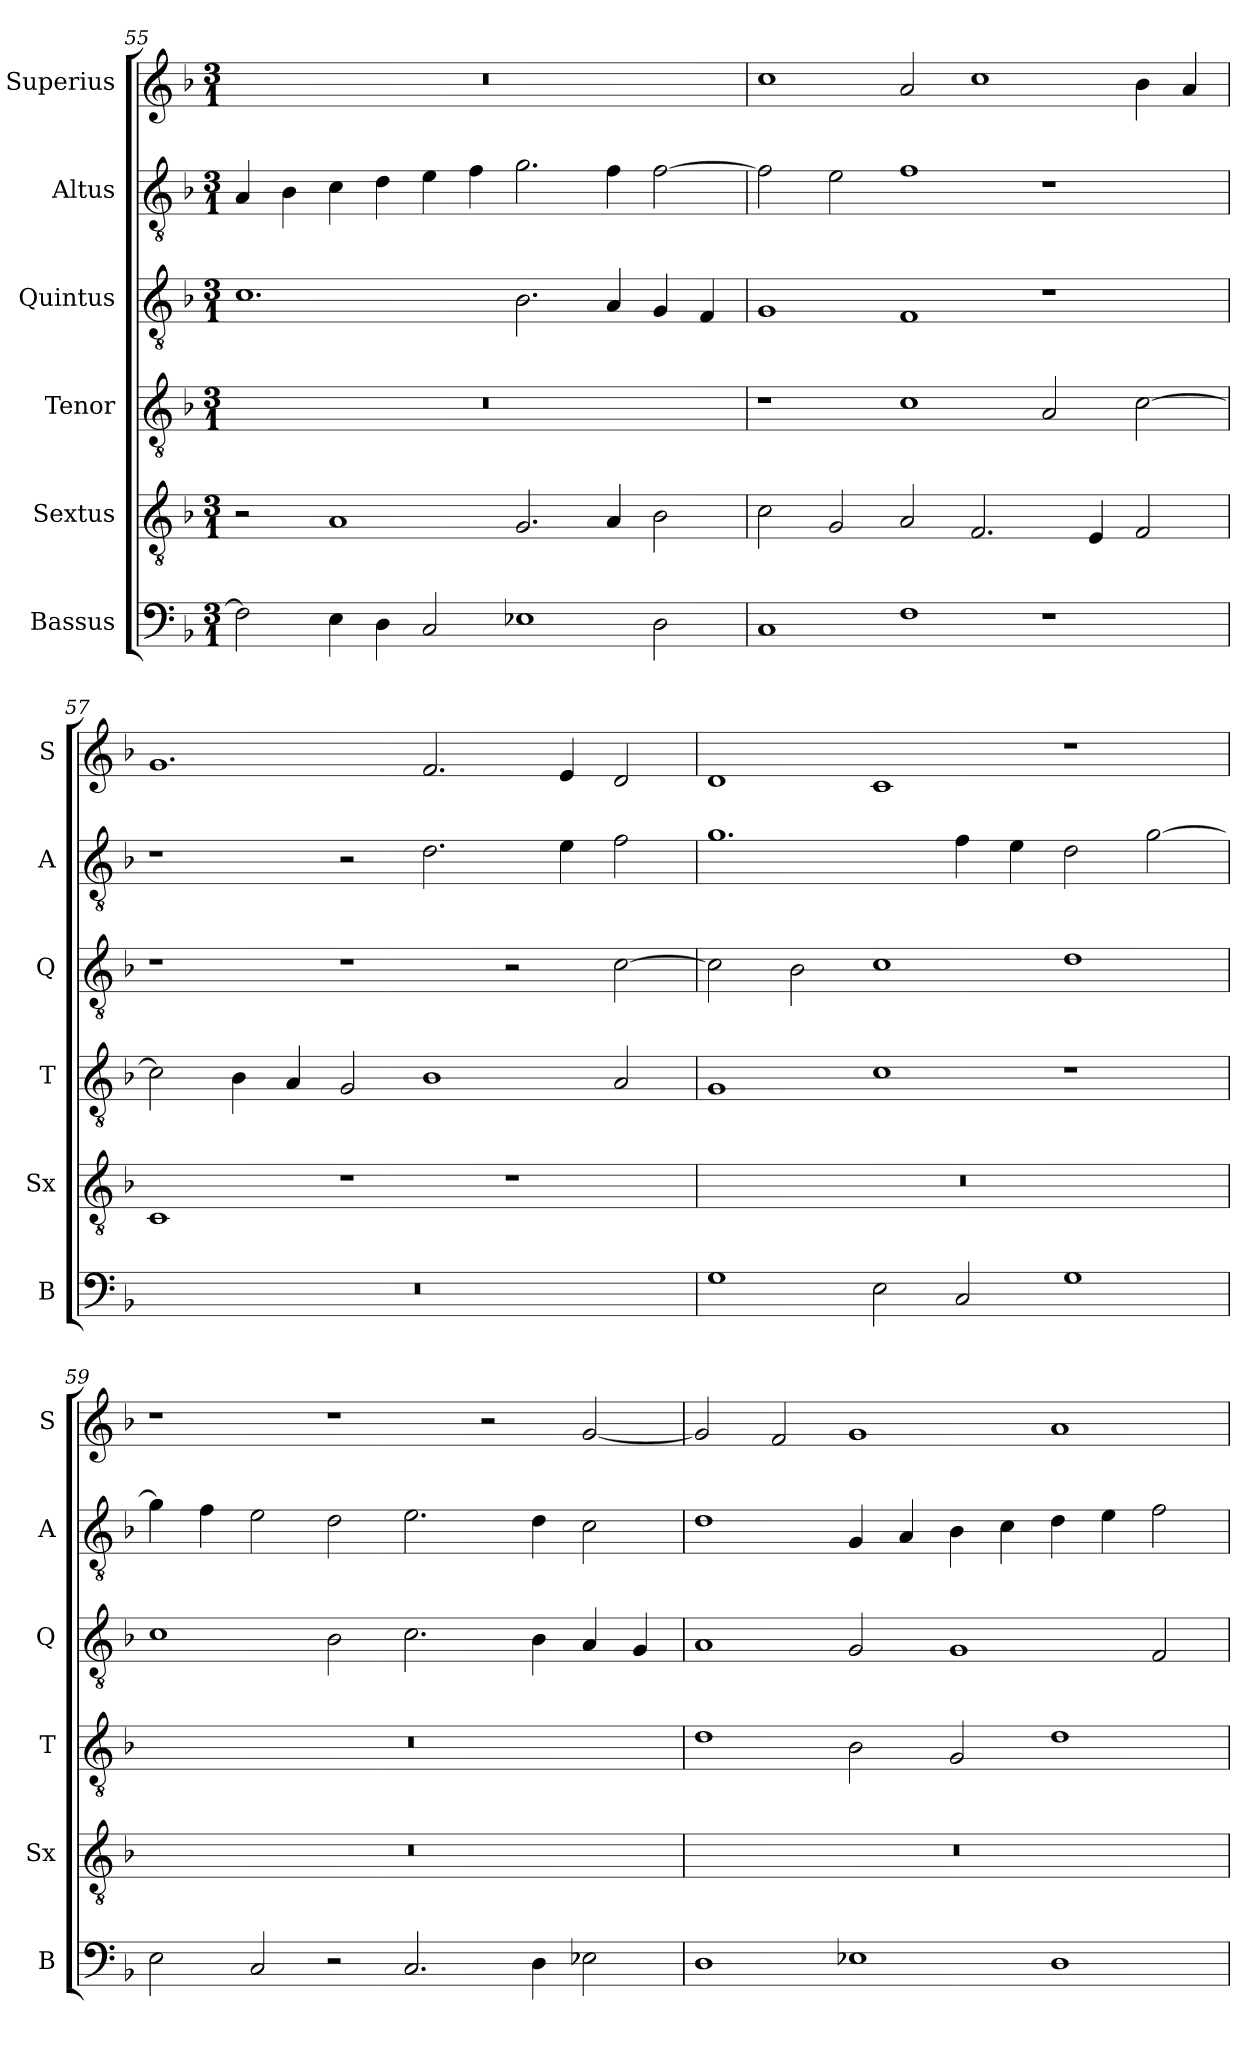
**kern	**kern	**kern	**kern	**kern	**kern
*part6	*part5	*part4	*part3	*part2	*part1
*staff6	*staff5	*staff4	*staff3	*staff2	*staff1
*I"Bassus	*I"Sextus	*I"Tenor	*I"Quintus	*I"Altus	*I"Superius
*I'B	*I'Sx	*I'T	*I'Q	*I'A	*I'S
*clefF4	*clefGv2	*clefGv2	*clefGv2	*clefGv2	*clefG2
*k[b-]	*k[b-]	*k[b-]	*k[b-]	*k[b-]	*k[b-]
*M3/1	*M3/1	*M3/1	*M3/1	*M3/1	*M3/1
=55	=55	=55	=55	=55	=55
2F\]	2r	0.r	1.c	4A/	0.r
.	.	.	.	4B-\	.
4E\	1A	.	.	4c\	.
4D\	.	.	.	4d\	.
2C/	.	.	.	4e\	.
.	.	.	.	4f\	.
1E-X	2.G/	.	2.B-\	2.g\	.
.	4A/	.	4A/	4f\	.
2D\	2B-\	.	4G/	[2f\	.
.	.	.	4F/	.	.
=56	=56	=56	=56	=56	=56
1C	2c\	1r	1G	2f\]	1cc
.	2G/	.	.	2e\	.
1F	2A/	1c	1F	1f	2a/
.	2.F/	.	.	.	1cc
1r	.	2A/	1r	1r	.
.	4E/	.	.	.	.
.	2F/	[2c\	.	.	4b-\
.	.	.	.	.	4a/
=57	=57	=57	=57	=57	=57
0.r	1C	2c\]	1r	1r	1.g
.	.	4B-\	.	.	.
.	.	4A/	.	.	.
.	1r	2G/	1r	2r	.
.	.	1B-	.	2.d\	2.f/
.	1r	.	2r	.	.
.	.	.	.	4e\	4e/
.	.	2A/	[2c\	2f\	2d/
=58	=58	=58	=58	=58	=58
1G	0.r	1G	2c\]	1.g	1d
.	.	.	2B-\	.	.
2E\	.	1c	1c	.	1c
2C/	.	.	.	4f\	.
.	.	.	.	4e\	.
1G	.	1r	1d	2d\	1r
.	.	.	.	[2g\	.
=59	=59	=59	=59	=59	=59
2E\	0.r	0.r	1c	4g\]	1r
.	.	.	.	4f\	.
2C/	.	.	.	2e\	.
2r	.	.	2B-\	2d\	1r
2.C/	.	.	2.c\	2.e\	.
.	.	.	.	.	2r
4D\	.	.	4B-\	4d\	.
2E-X\	.	.	4A/	2c\	[2g/
.	.	.	4G/	.	.
=60	=60	=60	=60	=60	=60
1D	0.r	1d	1A	1d	2g/]
.	.	.	.	.	2f/
1E-X	.	2B-\	2G/	4G/	1g
.	.	.	.	4A/	.
.	.	2G/	1G	4B-\	.
.	.	.	.	4c\	.
1D	.	1d	.	4d\	1a
.	.	.	.	4e\	.
.	.	.	2F/	2f\	.
=	=	=	=	=	=
*-	*-	*-	*-	*-	*-
